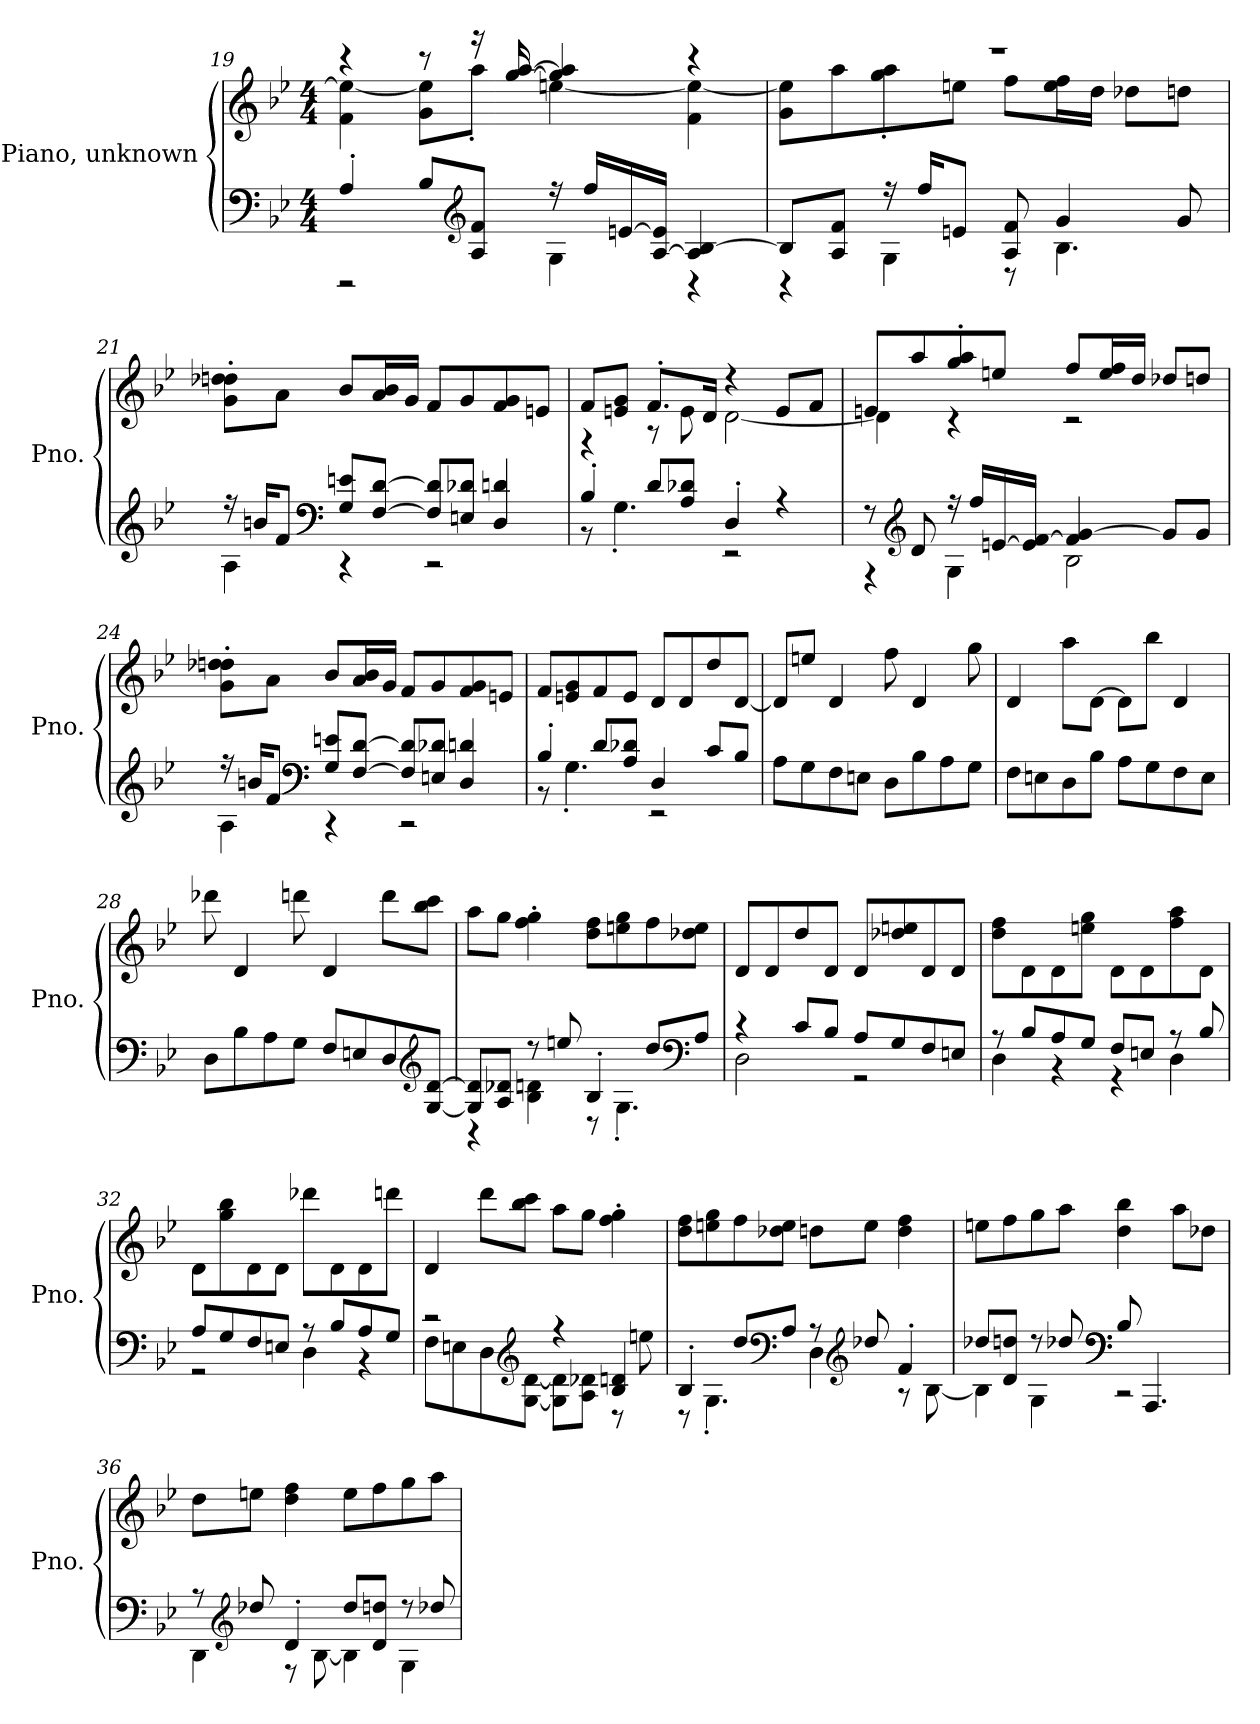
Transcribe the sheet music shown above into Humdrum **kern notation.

**kern	**kern
*part1	*part1
*staff2	*staff1
*I"Piano, unknown	*
*I'Pno.	*
!!LO:PB:g=z
*clefF4	*clefG2
*k[b-e-]	*k[b-e-]
*M4/4	*M4/4
=19	=19
*^	*^
4A'/	2r	4r	4f\ 4ee\_
8B-/L	.	8r	8g\ 8ee\]L
*clefG2	*	*	*
8A/ 8f/J	.	16r	8aa'\J
.	.	[16gg/ [16aa/	.
16r	4G\	4gg/] 4aa/]	[4een\
16ff/LL	.	.	.
[16en/	.	.	.
[16A/ 16e/]JJ	.	.	.
4A/] [4B-/	4r	4r	4f\ 4ee\_
=20	=20	=20	=20
8B-/L]	4r	1r	8g\ 8ee\]L
8A/ 8f/J	.	.	8aa\
16r	4G\	.	8gg\' 8aa\'
16ff/KL	.	.	.
8en/J	.	.	8een\J
8A/ 8f/	8r	.	8ff\L
4g/	4.B-\	.	16ee\ 16ff\L
.	.	.	16dd\JJ
.	.	.	8dd-X\L
8g/	.	.	8ddn\J
*	*	*v	*v
!!LO:LB:g=z
=21	=21	=21
16r	4A\	8g\' 8dd-X\' 8ddn\'L
16bn/KL	.	.
8f/J	.	8a\J
*clefF4	*	*
8G/ 8en/L	4r	8b-/L
[8F/ [8d/J	.	16a/ 16b-/L
.	.	16g/JJ
8F/] 8d/]L	2r	8f/L
8En/ 8d-X/J	.	8g/
4D/ 4dn/	.	8f/ 8g/
.	.	8en/J
=22	=22	=22
*	*	*^
4B-'/	8r	8f/L	4r
.	4.G'\	8en/ 8g/J	.
8d/L	.	8.f'/L	8r
8A/ 8d-X/J	.	.	8e\
.	.	16d/Jk	.
4D'/	2r	4r	[2d\
4r	.	8e/L	.
.	.	8f/J	.
!!LO:LB:g=z	!!
=23	=23	=23	=23
8r	4r	8en/L	4d\]
*clefG2	*	*	*
8d/	.	8aa/	.
16r	4G\	8gg/' 8aa/'	4r
16ff/LL	.	.	.
[16en/	.	8een/J	.
16e/] [16f/JJ	.	.	.
4f/] [4g/	2B-\	8ff/L	2r
.	.	16ee/ 16ff/L	.
.	.	16dd/JJ	.
8g/L]	.	8dd-X/L	.
8g/J	.	8ddn/J	.
*	*	*v	*v
=24	=24	=24
16r	4A\	8g\' 8dd-X\' 8ddn\'L
16bn/KL	.	.
8f/J	.	8a\J
*clefF4	*	*
8G/ 8en/L	4r	8b-/L
[8F/ [8d/J	.	16a/ 16b-/L
.	.	16g/JJ
8F/] 8d/]L	2r	8f/L
8En/ 8d-X/J	.	8g/
4D/ 4dn/	.	8f/ 8g/
.	.	8en/J
!!LO:LB:g=z
=25	=25	=25
4B-'/	8r	8f/L
.	4.G'\	8en/ 8g/
8d/L	.	8f/
8A/ 8d-X/J	.	8e/J
4D/	2r	8d/L
.	.	8d/
8c/L	.	8dd/
8B-/J	.	[8d/J
*v	*v	*
=26	=26
8A\L	8d/L]
8G\	8een/J
8F\	4d/
8En\J	.
8D\L	8ff\
8B-\	4d/
8A\	.
8G\J	8gg\
=27	=27
8F\L	4d/
8En\	.
8D\	8aa\L
8B-\J	[8d\J
8A\L	8d\L]
8G\	8bb-\J
8F\	4d/
8E\J	.
=28	=28
8D\L	8ddd-X\
8B-\	4d/
8A\	.
8G\J	8dddn\
8F/L	4d/
8En/	.
8D/	8ddd\L
*clefG2	*
[8G/ [8d/J	8bb-\ 8ccc\J
!!LO:LB:g=z
=29	=29
*^	*
8G/] 8d/]L	4r	8aa\L
8A/ 8d-X/J	.	8gg\J
8r	4B-\ 4dn\	4ff\' 4gg\'
8een/	.	.
4B-'/	8r	8dd\ 8ff\L
.	4.G'\	8een\ 8gg\
8dd/L	.	8ff\
*clefF4	*	*
8A/J	.	8dd-X\ 8ee\J
=30	=30	=30
4r	2D\	8d/L
.	.	8d/
8c/L	.	8dd/
8B-/J	.	8d/J
8A/L	2r	8d/L
8G/	.	8dd-X/ 8een/
8F/	.	8d/
8En/J	.	8d/J
=31	=31	=31
8r	4D\	8dd\ 8ff\L
8B-/L	.	8d\
8A/	4r	8d\
8G/J	.	8een\ 8gg\J
8F/L	4r	8d\L
8En/J	.	8d\
8r	4D\	8ff\ 8aa\
8B-/	.	8d\J
!!LO:LB:g=z
=32	=32	=32
8A/L	2r	8d\L
8G/	.	8gg\ 8bb-\
8F/	.	8d\
8En/J	.	8d\J
8r	4D\	8ddd-X\L
8B-/L	.	8d\
8A/	4r	8d\
8G/J	.	8dddn\J
=33	=33	=33
2r	8F\L	4d/
.	8En\	.
.	8D\	8ddd\L
*clefG2	*	*
.	[8G\ [8d\J	8bb-\ 8ccc\J
4r	8G\] 8d\]L	8aa\L
.	8A\ 8d-X\J	8gg\J
4B-/ 4dn/	8r	4ff\' 4gg\'
.	8een\	.
=34	=34	=34
4B-'/	8r	8dd\ 8ff\L
.	4.G'\	8een\ 8gg\
8dd/L	.	8ff\
*clefF4	*	*
8A/J	.	8dd-X\ 8ee\J
8r	4D\	8ddn\L
*clefG2	*	*
8dd-X/	.	8ee\J
4f'/	8r	4dd\ 4ff\
.	[8B-\	.
!!LO:PB:g=z
=35	=35	=35
8dd-X/L	4B-\]	8een\L
8d/ 8ddn/J	.	8ff\
8r	4G\	8gg\
8dd-X/	.	8aa\J
*clefF4	*	*
8B-/	2r	4dd\ 4bb-\
4.AAA/	.	.
.	.	8aa\L
.	.	8dd-X\J
=36	=36	=36
8r	4DD\	8dd\L
*clefG2	*	*
8dd-X/	.	8een\J
4d'/	8r	4dd\ 4ff\
.	[8B-\	.
8dd-/L	4B-\]	8ee\L
8d/ 8ddn/J	.	8ff\
8r	4G\	8gg\
8dd-X/	.	8aa\J
*v	*v	*
=	=
*-	*-
